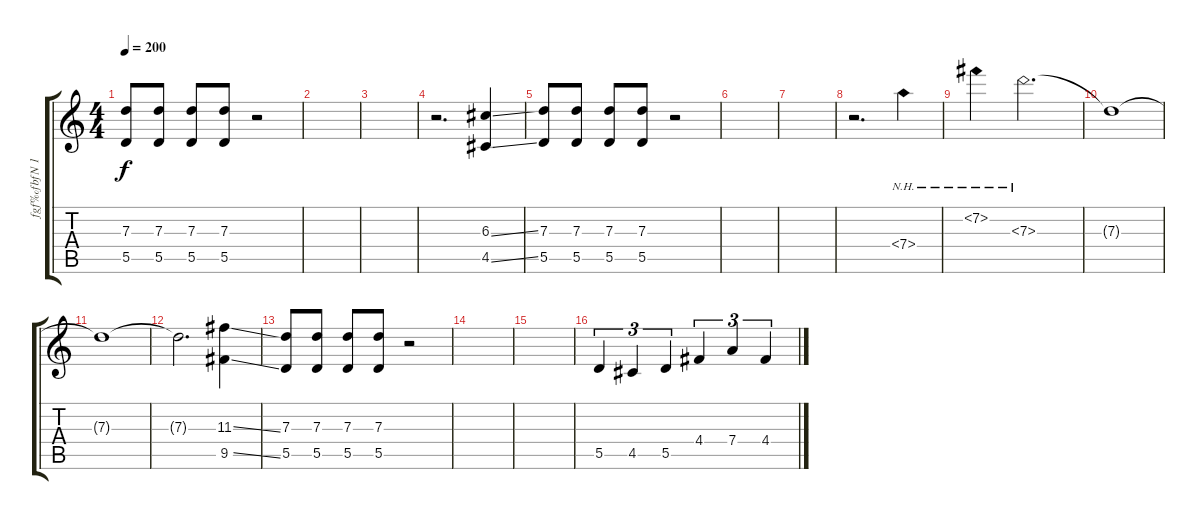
\track ("ƒgƒ‰ƒbƒN 1" "ƒgƒ‰ƒbƒN 1") {instrument distortionguitar}
\staff {score tabs}
\tuning (E4 B3 G3 D3 A2 E2) {hide}
\ts (4 4)
\tempo 200
\clef g2
\ks c
(7.3 5.5).8{dy f} (7.3 5.5).8 (7.3 5.5).8 (7.3 5.5).8 r.2 |
|
|
r.2{d} (6.3{ss} 4.5{ss}).4 |
(7.3 5.5).8 (7.3 5.5).8 (7.3 5.5).8 (7.3 5.5).8 r.2 |
|
|
r.2{d} 7.4{nh}.4 |
7.2{nh}.4 7.3{nh}.2{d} |
7.3{t}.1 |
7.3{t}.1 |
7.3{t}.2{d} (11.3{ss} 9.5{ss}).4 |
(7.3 5.5).8 (7.3 5.5).8 (7.3 5.5).8 (7.3 5.5).8 r.2 |
|
|
5.5.4{tu (3 2)} 4.5.4{tu (3 2)} 5.5.4{tu (3 2)} 4.4.4{tu (3 2)} 7.4.4{tu (3 2)} 4.4.4{tu (3 2)}
